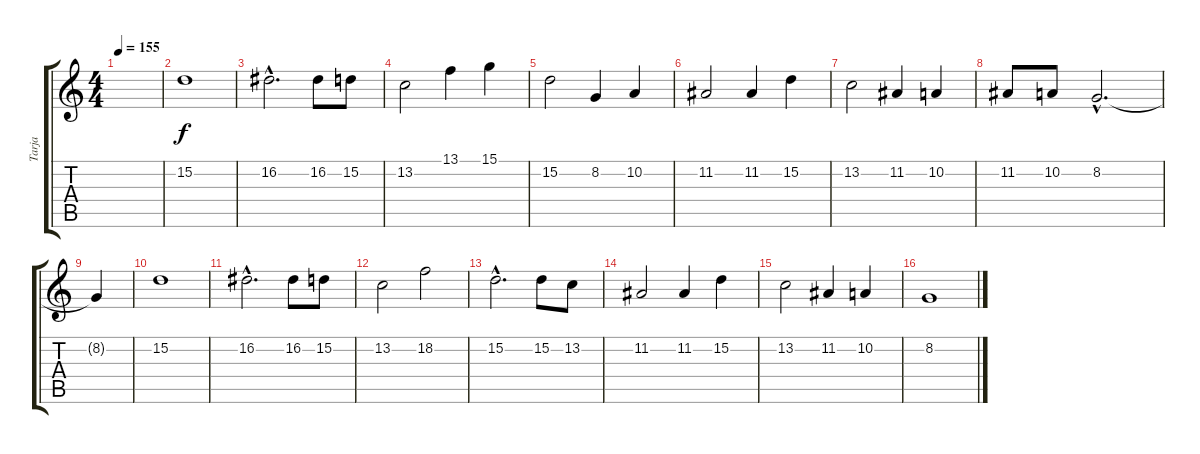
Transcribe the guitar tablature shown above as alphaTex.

\track ("Tarja" "Tarja") {instrument violin}
\staff {score tabs}
\tuning (E4 B3 G3 D3 A2 E2) {hide}
\ts (4 4)
\tempo 155
\clef g2
\ks c
|
15.2.1 |
16.2{hac}.2{d} 16.2.8 15.2.8 |
13.2.2 13.1.4 15.1.4 |
15.2.2 8.2.4 10.2.4 |
11.2.2 11.2.4 15.2.4 |
13.2.2 11.2.4 10.2.4 |
11.2.8 10.2.8 8.2{hac}.2{d volume 0} |
8.2{t}.4 |
15.2.1{volume 11} |
16.2{hac}.2{d} 16.2.8 15.2.8 |
13.2.2 18.2.2 |
15.2{hac}.2{d} 15.2.8 13.2.8 |
11.2.2 11.2.4 15.2.4 |
13.2.2 11.2.4 10.2.4 |
8.2.1
